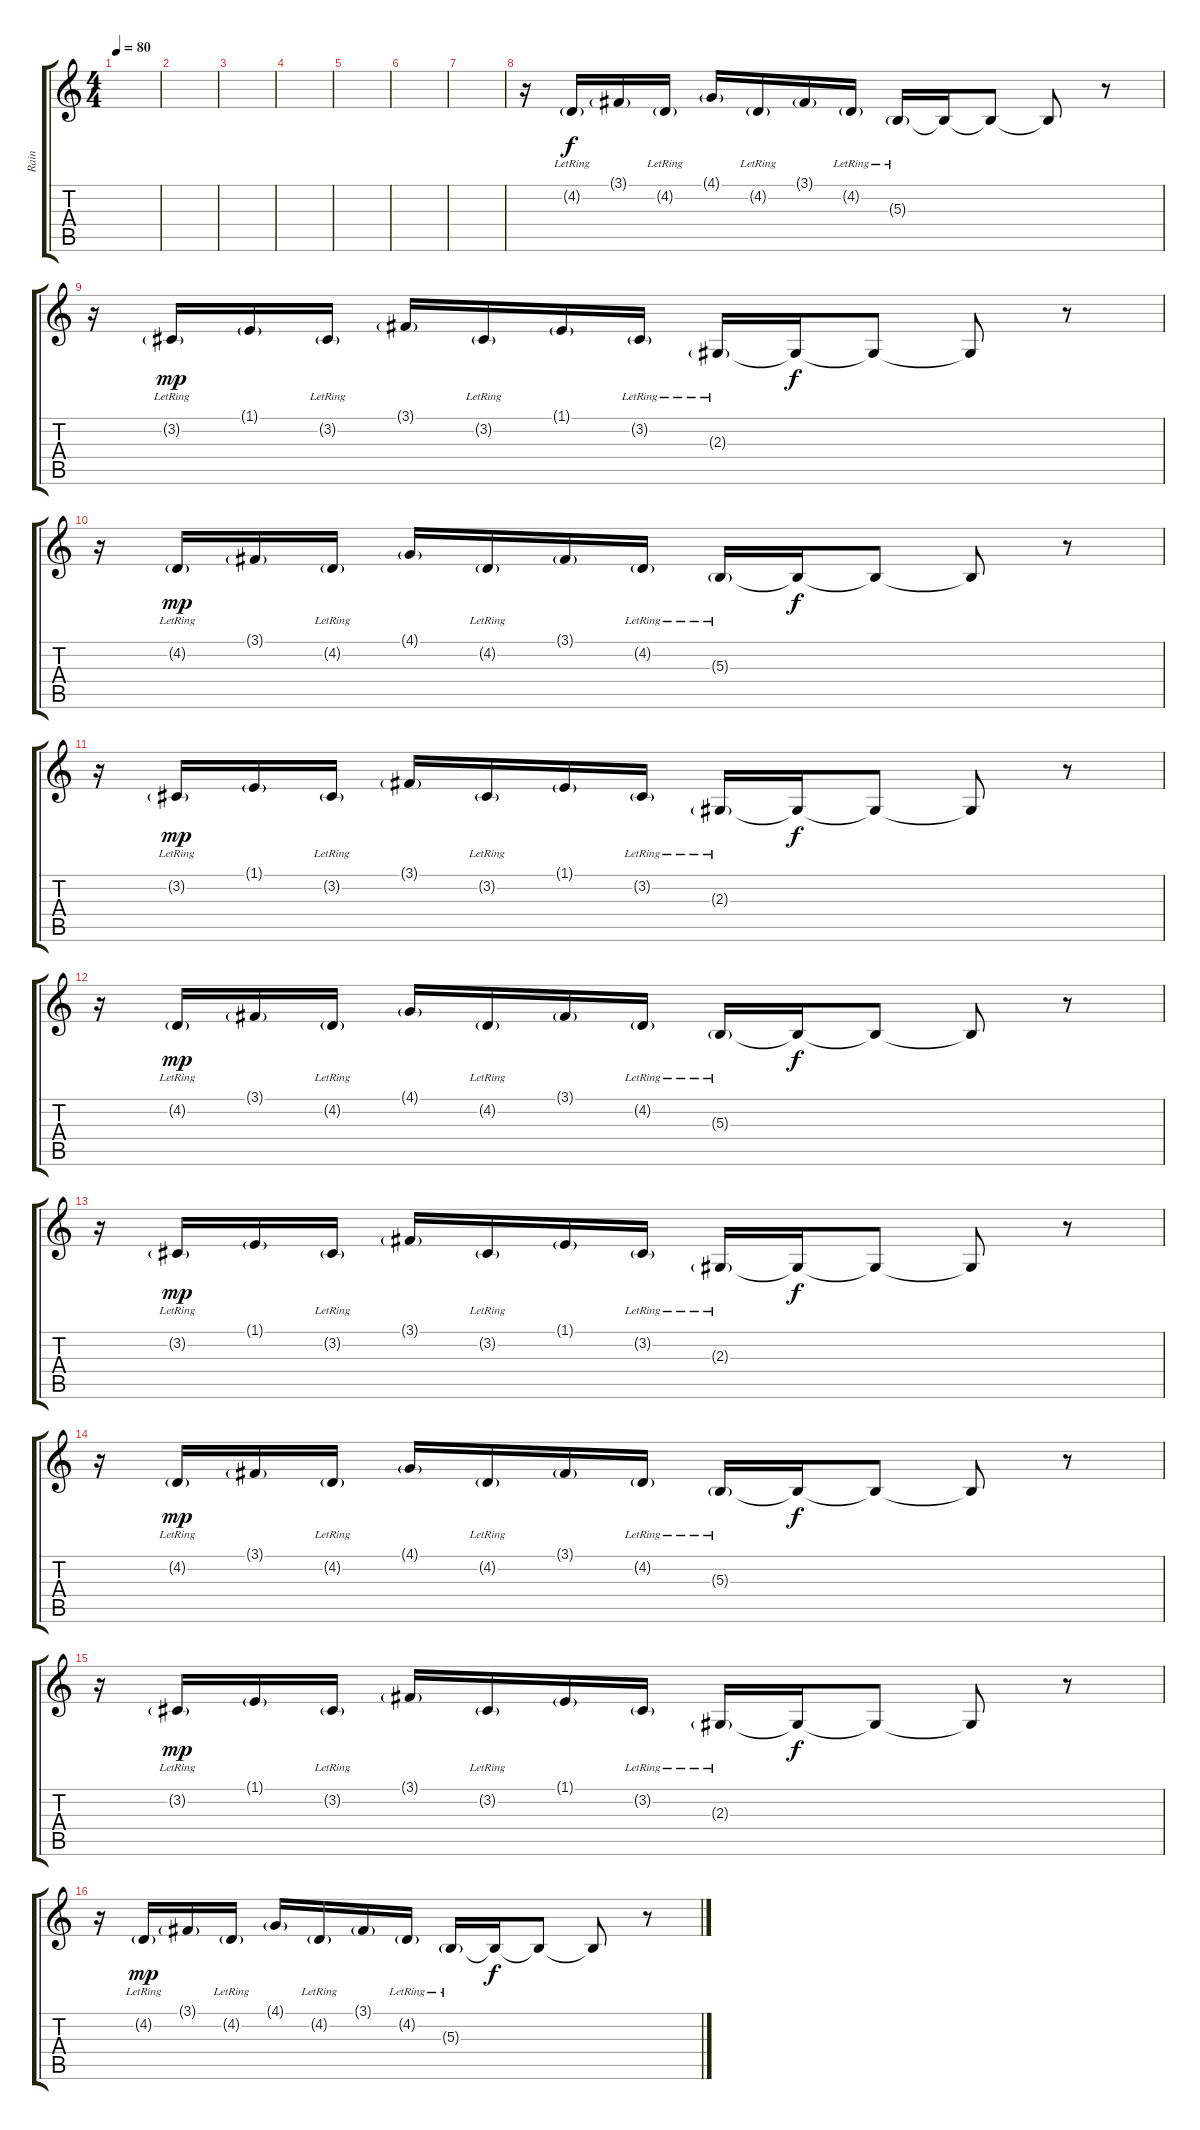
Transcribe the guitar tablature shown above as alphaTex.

\track ("Rain" "Rain") {instrument pad1newage}
\staff {score tabs}
\tuning (Eb4 Bb3 Gb3 Db3 Ab2 Eb2) {hide}
\ts (4 4)
\tempo 80
\clef g2
\ks c
|
|
|
|
|
|
|
r.16 4.2{g lr}.16 3.1{g}.16 4.2{g lr}.16 4.1{g}.16 4.2{g lr}.16 3.1{g}.16 4.2{g lr}.16 5.3{g lr}.16 5.3{t}.16{dy f} 5.3{t}.8 5.3{t}.8 r.8 |
r.16 3.2{g lr}.16{dy mp} 1.1{g}.16 3.2{g lr}.16 3.1{g}.16 3.2{g lr}.16 1.1{g}.16 3.2{g lr}.16 2.3{g lr}.16 2.3{t}.16{dy f} 2.3{t}.8 2.3{t}.8 r.8 |
r.16 4.2{g lr}.16{dy mp} 3.1{g}.16 4.2{g lr}.16 4.1{g}.16 4.2{g lr}.16 3.1{g}.16 4.2{g lr}.16 5.3{g lr}.16 5.3{t}.16{dy f} 5.3{t}.8 5.3{t}.8 r.8 |
r.16 3.2{g lr}.16{dy mp} 1.1{g}.16 3.2{g lr}.16 3.1{g}.16 3.2{g lr}.16 1.1{g}.16 3.2{g lr}.16 2.3{g lr}.16 2.3{t}.16{dy f} 2.3{t}.8 2.3{t}.8 r.8 |
r.16 4.2{g lr}.16{dy mp} 3.1{g}.16 4.2{g lr}.16 4.1{g}.16 4.2{g lr}.16 3.1{g}.16 4.2{g lr}.16 5.3{g lr}.16 5.3{t}.16{dy f} 5.3{t}.8 5.3{t}.8 r.8 |
r.16 3.2{g lr}.16{dy mp} 1.1{g}.16 3.2{g lr}.16 3.1{g}.16 3.2{g lr}.16 1.1{g}.16 3.2{g lr}.16 2.3{g lr}.16 2.3{t}.16{dy f} 2.3{t}.8 2.3{t}.8 r.8 |
r.16 4.2{g lr}.16{dy mp} 3.1{g}.16 4.2{g lr}.16 4.1{g}.16 4.2{g lr}.16 3.1{g}.16 4.2{g lr}.16 5.3{g lr}.16 5.3{t}.16{dy f} 5.3{t}.8 5.3{t}.8 r.8 |
r.16 3.2{g lr}.16{dy mp} 1.1{g}.16 3.2{g lr}.16 3.1{g}.16 3.2{g lr}.16 1.1{g}.16 3.2{g lr}.16 2.3{g lr}.16 2.3{t}.16{dy f} 2.3{t}.8 2.3{t}.8 r.8 |
r.16 4.2{g lr}.16{dy mp} 3.1{g}.16 4.2{g lr}.16 4.1{g}.16 4.2{g lr}.16 3.1{g}.16 4.2{g lr}.16 5.3{g lr}.16 5.3{t}.16{dy f} 5.3{t}.8 5.3{t}.8 r.8
